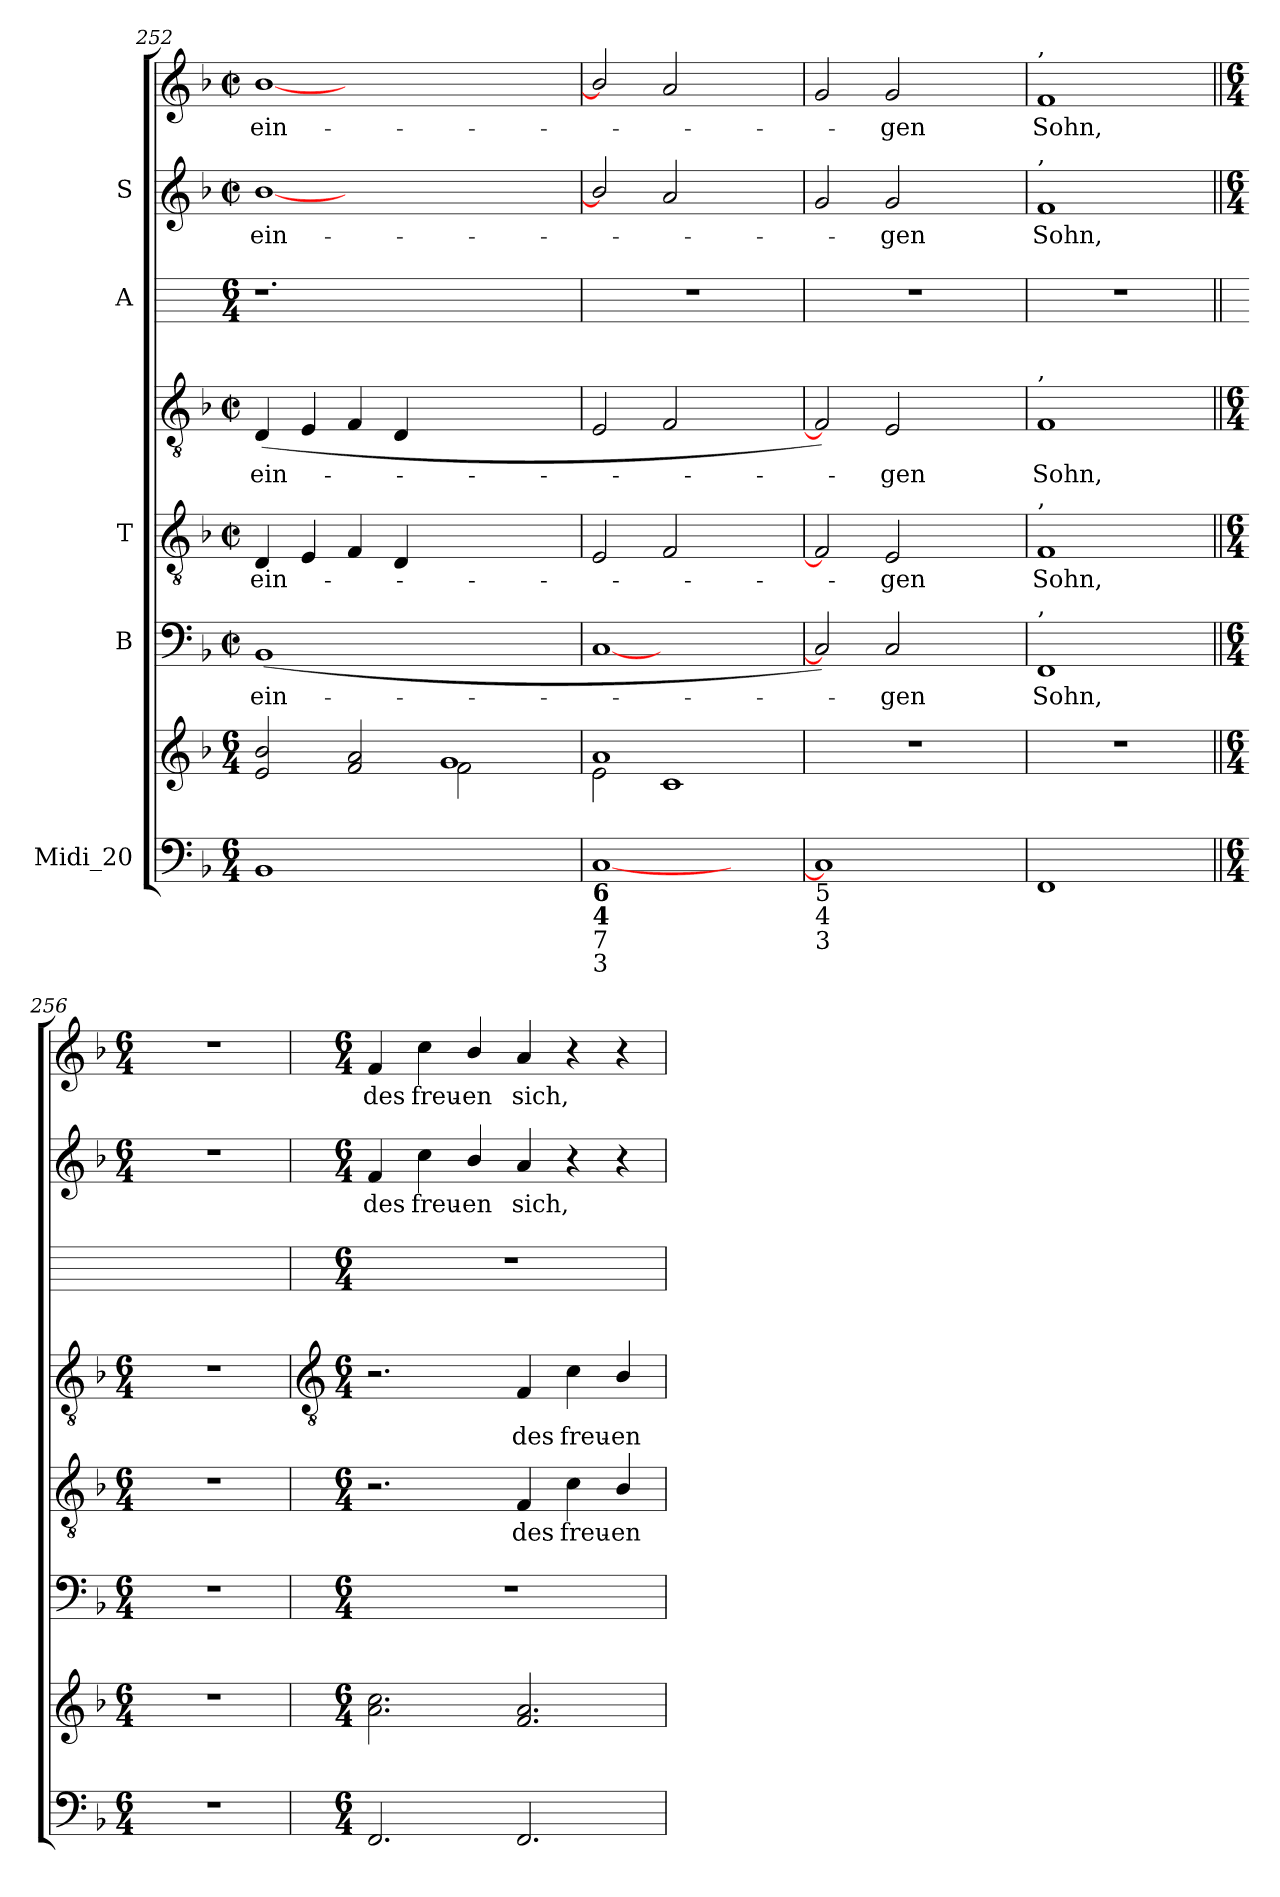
**kern	**kern	**kern	**text	**kern	**text	**kern	**text	**kern	**kern	**text	**kern	**text
*part5	*part5	*part4	*part4	*part3	*part3	*part3	*part3	*part2	*part1	*part1	*part1	*part1
*staff8	*staff7	*staff6	*staff6	*staff5	*staff5	*staff4	*staff4	*staff3	*staff2	*staff2	*staff1	*staff1
*I"Midi_20	*	*I"B	*	*I"T	*	*	*	*I"A	*I"S	*	*	*
*clefF4	*clefG2	*clefF4	*	*clefGv2	*	*clefGv2	*	*	*clefG2	*	*clefG2	*
*k[b-]	*k[b-]	*k[b-]	*	*k[b-]	*	*k[b-]	*	*	*k[b-]	*	*k[b-]	*
*F:	*F:	*F:	*	*F:	*	*F:	*	*	*F:	*	*F:	*
*M6/4	*M6/4	*M2/2	*	*M2/2	*	*M2/2	*	*M6/4	*M2/2	*	*M2/2	*
*	*	*met(c|)	*	*met(c|)	*	*met(c|)	*	*	*met(c|)	*	*met(c|)	*
=252	=252	=252	=252	=252	=252	=252	=252	=252	=252	=252	=252	=252
*	*^	*	*	*	*	*	*	*	*	*	*	*
!	!	!	!	!LO:LY:b	!	!LO:LY:b	!	!LO:LY:b	!	!	!LO:LY:b	!	!LO:LY:b
1BB-	2e 2b-	2ryy	(<1BB-	ein-	4D	ein-	(<4D	ein-	1.r	[1b-/	ein-	[1b-/	ein-
.	.	.	.	.	4E	.	4E	.	.	.	.	.	.
.	2f 2a	2ryy	.	.	4F	.	4F	.	.	.	.	.	.
.	.	.	.	.	4D	.	4D	.	.	.	.	.	.
1ryy	1g	2f\	1ryy	.	1ryy	.	1ryy	.	.	1ryy	.	1ryy	.
.	.	2ryy	.	.	.	.	.	.	2ryy	.	.	.	.
=253	=253	=253	=253	=253	=253	=253	=253	=253	=253	=253	=253	=253	=253
!LO:TX:b:B:t=6\n4	!	!	!	!	!	!	!	!	!	!	!	!	!
!LO:TX:b:t=7\n3	!	!	!	!	!	!	!	!	!	!	!	!	!
[1C	1a	2e\	[1C	.	2E	.	2E	.	1.r	2b-/]	.	2b-/]	.
.	.	1c\	.	.	[2F	.	[2F	.	.	2a	.	2a	.
2ryy	2ryy	.	2ryy	.	2ryy	.	2ryy	.	.	2ryy	.	2ryy	.
*	*v	*v	*	*	*	*	*	*	*	*	*	*	*
=254	=254	=254	=254	=254	=254	=254	=254	=254	=254	=254	=254	=254
!LO:TX:b:t=5\n4	!	!	!	!	!	!	!	!	!	!	!	!
!LO:TX:b:t=3	!	!	!	!	!	!	!	!	!	!	!	!
1C]	1.r	2C])	.	2F]	.	2F])	.	1.r	2g	.	2g	.
!	!	!	!LO:LY:b	!	!LO:LY:b	!	!LO:LY:b	!	!	!LO:LY:b	!	!LO:LY:b
.	.	2C	gen	2E	gen	2E	gen	.	2g	gen	2g	gen
2ryy	.	2ryy	.	2ryy	.	2ryy	.	.	2ryy	.	2ryy	.
=255	=255	=255	=255	=255	=255	=255	=255	=255	=255	=255	=255	=255
!	!	!	!	!	!	!	!	!	!	!	!LO:TX:a:t=,	!
!	!	!	!	!	!	!	!	!	!LO:TX:a:t=,	!	!	!
!	!	!	!	!	!	!LO:TX:a:t=,	!	!	!	!	!	!
!	!	!	!	!LO:TX:a:t=,	!	!	!	!	!	!	!	!
!	!	!LO:TX:a:t=,	!	!	!	!	!	!	!	!	!	!
!	!	!	!LO:LY:b	!	!LO:LY:b	!	!LO:LY:b	!	!	!LO:LY:b	!	!LO:LY:b
1FF	1.r	1FF	Sohn,	1F	Sohn,	1F	Sohn,	1.r	1f	Sohn,	1f	Sohn,
2ryy	.	2ryy	.	2ryy	.	2ryy	.	.	2ryy	.	2ryy	.
=256||	=256||	=256||	=256||	=256||	=256||	=256||	=256||	=256||	=256||	=256||	=256||	=256||
*M6/4	*M6/4	*M6/4	*	*M6/4	*	*M6/4	*	*	*M6/4	*	*M6/4	*
1.r	1.r	1.r	.	1.r	.	1.r	.	1.ryy	1.r	.	1.r	.
!!LO:LB:g=z
=257	=257	=257	=257	=257	=257	=257	=257	=257	=257	=257	=257	=257
*	*	*	*	*	*	*clefGv2	*	*	*	*	*	*
*M6/4	*M6/4	*M6/4	*	*M6/4	*	*M6/4	*	*M6/4	*M6/4	*	*M6/4	*
*	*^	*	*	*	*	*	*	*	*	*	*	*
!	!	!	!LO:N:vis=1	!	!	!	!	!	!	!	!LO:LY:b	!	!LO:LY:b
2.FF	2.a\ 2.cc\	1ryy	1.r	.	2.r	.	2.r	.	1.r	4f	des	4f	des
!	!	!	!	!	!	!	!	!	!	!	!LO:LY:b	!	!LO:LY:b
.	.	.	.	.	.	.	.	.	.	4cc	freu-	4cc	freu-
!	!	!	!	!	!	!	!	!	!	!	!LO:LY:b	!	!LO:LY:b
.	.	.	.	.	.	.	.	.	.	4b-/	-en	4b-/	-en
!	!	!	!	!	!	!LO:LY:b	!	!LO:LY:b	!	!	!LO:LY:b	!	!LO:LY:b
2.FF	2.f 2.a	.	.	.	4F	des	4F	des	.	4a	sich,	4a	sich,
!	!	!	!	!	!	!LO:LY:b	!	!LO:LY:b	!	!	!	!	!
.	.	4ryy	.	.	4c	freu-	4c	freu-	.	4r	.	4r	.
!	!	!	!	!	!	!LO:LY:b	!	!LO:LY:b	!	!	!	!	!
.	.	4ryy	.	.	4B-/	-en	4B-/	-en	.	4r	.	4r	.
*	*v	*v	*	*	*	*	*	*	*	*	*	*	*
=	=	=	=	=	=	=	=	=	=	=	=	=
*-	*-	*-	*-	*-	*-	*-	*-	*-	*-	*-	*-	*-
